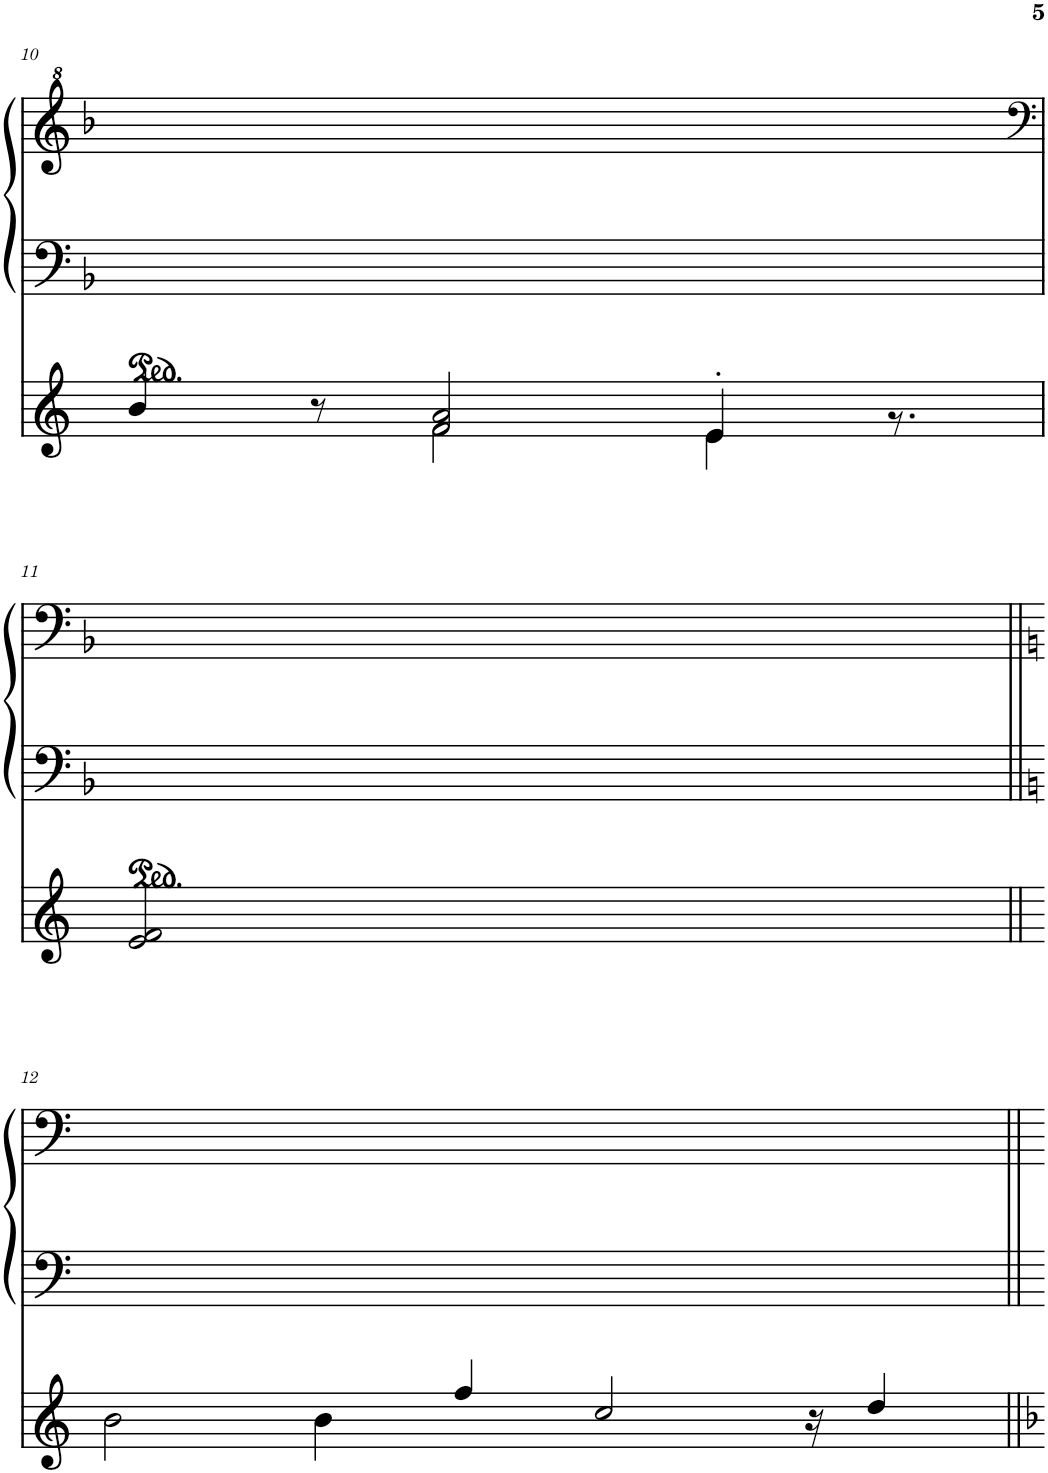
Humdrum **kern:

**kern	**kern	**kern
*part2	*part1	*part1
*staff3	*staff2	*staff1
*I"Voice	*I"Piano	*
*I'V	*I'Pno	*
!!LO:PB:g=z
*clefG2	*clefF4	*clefG^2
*k[]	*k[b-]	*k[b-]
*M2/2	*	*
*met(c|)	*	*
=10	=10	=10
*^	*	*
4b/	4.ryy	1ryy	1ryy
8r	.	.	.
2f/ 2a/	2f\	.	.
[8e/	[8e\	.	.
8ryy	8ryy	4ryy	4ryy
8.ryy	8.r	.	.
.	.	16ryy	16ryy
*v	*v	*	*
!!LO:LB:g=z
=11	=11	=11
*	*	*clefF4
2e/ 2f/	1ryy	1ryy
8e'/]	.	.
8e\]	.	.
2ryy	.	.
.	4ryy	4ryy
!!LO:LB:g=z
=12||	=12||	=12||
*	*k[]	*k[]
2b\	1ryy	1ryy
4b\	.	.
4ff/	.	.
2cc/	2ryy	2ryy
16r	4ryy	4ryy
4dd/	.	.
.	16ryy	16ryy
=||	=||	=||
*-	*-	*-
